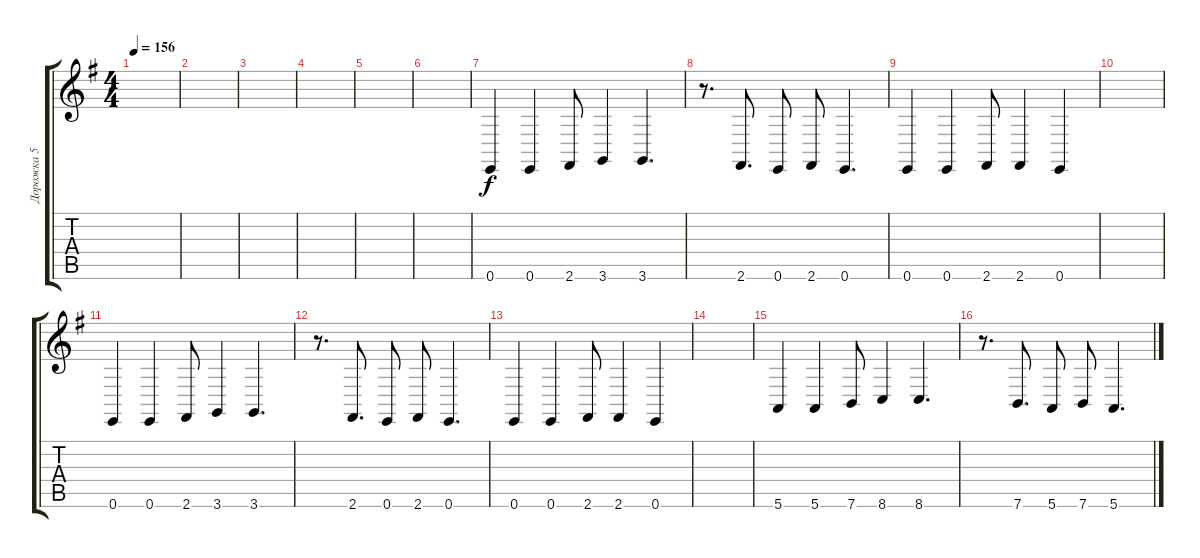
\track ("Дорожка 5" "Дорожка 5") {instrument lead8bassandlead}
\staff {score tabs}
\tuning (E4 B3 G3 D3 A2 E2) {hide}
\ts (4 4)
\tempo 156
\clef g2
\ks g
|
|
|
|
|
|
0.6.4{volume 13} 0.6.4 2.6.8 3.6.4 3.6.4{d} |
r.8{d} 2.6.8{d} 0.6.8 2.6.8 0.6.4{d} |
0.6.4 0.6.4 2.6.8 2.6.4 0.6.4 |
|
0.6.4 0.6.4 2.6.8 3.6.4 3.6.4{d} |
r.8{d} 2.6.8{d} 0.6.8 2.6.8 0.6.4{d} |
0.6.4 0.6.4 2.6.8 2.6.4 0.6.4 |
|
5.6.4 5.6.4 7.6.8 8.6.4 8.6.4{d} |
r.8{d} 7.6.8{d} 5.6.8 7.6.8 5.6.4{d}
